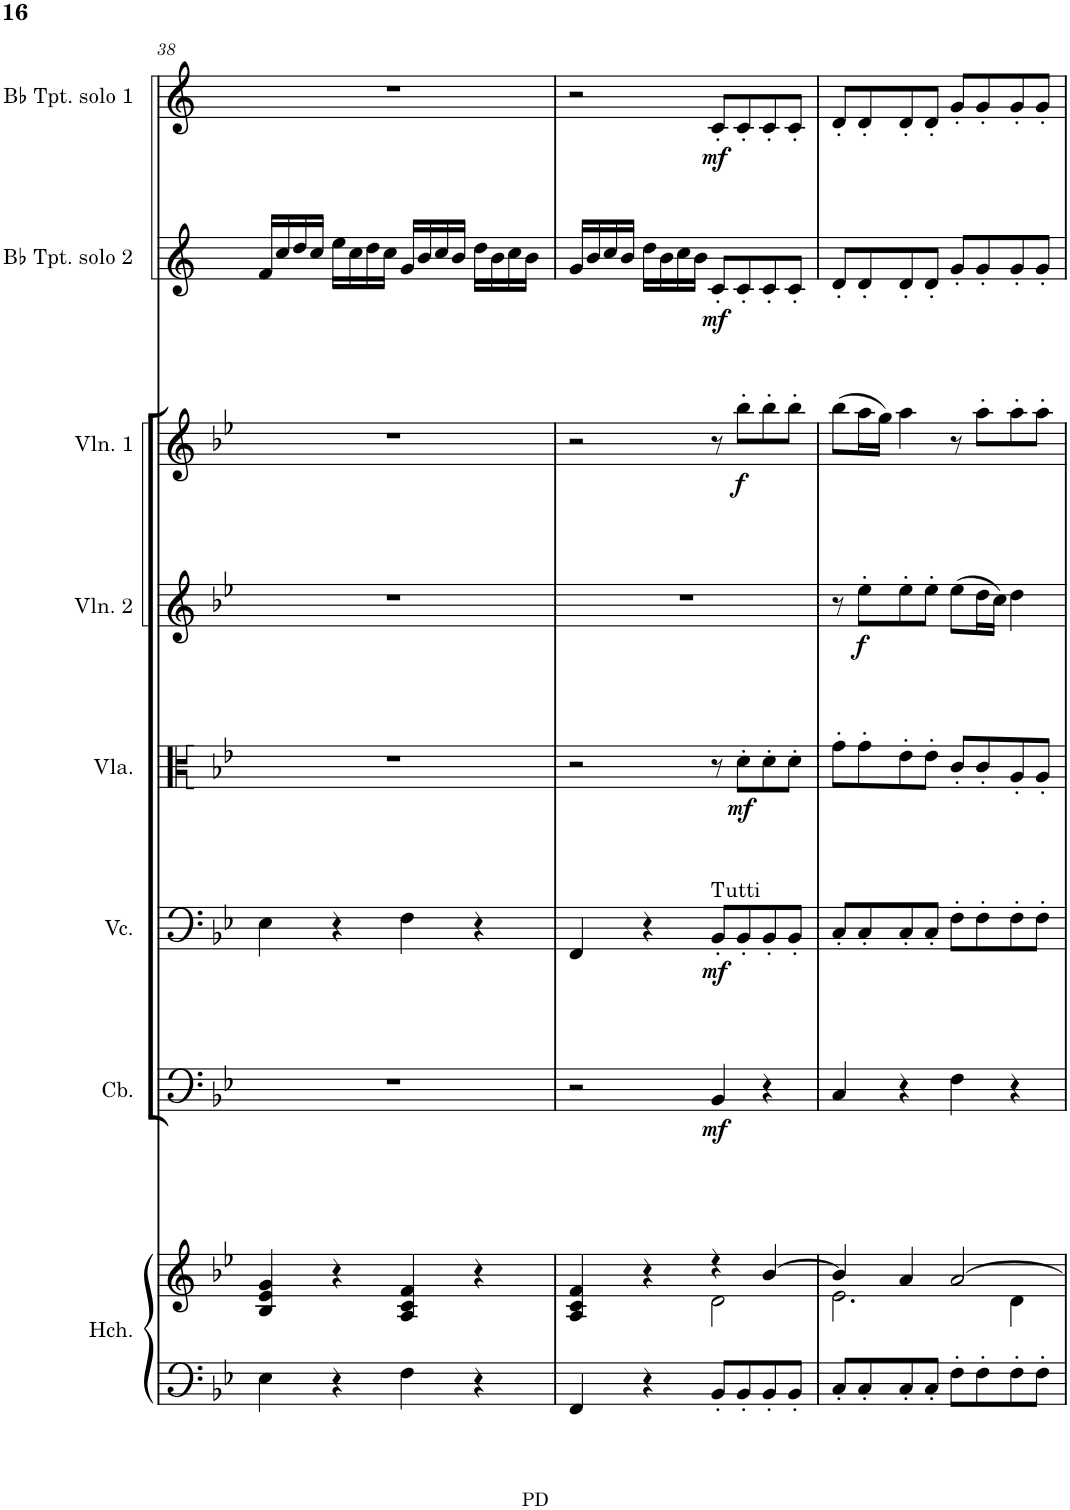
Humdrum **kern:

**kern	**kern	**kern	**dynam	**kern	**dynam	**kern	**dynam	**kern	**dynam	**kern	**dynam	**kern	**dynam	**kern	**dynam
*part8	*part8	*part7	*part7	*part6	*part6	*part5	*part5	*part4	*part4	*part3	*part3	*part2	*part2	*part1	*part1
*staff9	*staff8	*staff7	*staff7	*staff6	*staff6	*staff5	*staff5	*staff4	*staff4	*staff3	*staff3	*staff2	*staff2	*staff1	*staff1
*I"Harpsichord	*	*I"Contrabass	*	*I"Violoncello	*	*I"Viola	*	*I"Violin 2	*	*I"Violin 1	*	*I"Bb Trumpet solo 2	*	*I"Bb Trumpet solo 1	*
*I'Hch.	*	*I'Cb.	*	*I'Vc.	*	*I'Vla.	*	*I'Vln. 2	*	*I'Vln. 1	*	*I'Bb Tpt. solo 2	*	*I'Bb Tpt. solo 1	*
!!LO:PB:g=z
*clefF4	*clefG2	*clefF4	*	*clefF4	*	*clefC3	*	*clefG2	*	*clefG2	*	*clefG2	*	*clefG2	*
*	*	*Trd7c12	*	*	*	*	*	*	*	*	*	*Trd1c2	*	*Trd1c2	*
*k[b-e-]	*k[b-e-]	*k[b-e-]	*	*k[b-e-]	*	*k[b-e-]	*	*k[b-e-]	*	*k[b-e-]	*	*k[]	*	*k[]	*
*M4/4	*M4/4	*M4/4	*	*M4/4	*	*M4/4	*	*M4/4	*	*M4/4	*	*M4/4	*	*M4/4	*
*met(c)	*met(c)	*met(c)	*	*met(c)	*	*met(c)	*	*met(c)	*	*met(c)	*	*met(c)	*	*met(c)	*
=38	=38	=38	=38	=38	=38	=38	=38	=38	=38	=38	=38	=38	=38	=38	=38
4E-\	4B-/ 4e-/ 4g/	1r	.	4E-\	.	1r	.	1r	.	1r	.	16f/LL	.	1r	.
.	.	.	.	.	.	.	.	.	.	.	.	16cc/	.	.	.
.	.	.	.	.	.	.	.	.	.	.	.	16dd/	.	.	.
.	.	.	.	.	.	.	.	.	.	.	.	16cc/JJ	.	.	.
4r	4r	.	.	4r	.	.	.	.	.	.	.	16ee\LL	.	.	.
.	.	.	.	.	.	.	.	.	.	.	.	16cc\	.	.	.
.	.	.	.	.	.	.	.	.	.	.	.	16dd\	.	.	.
.	.	.	.	.	.	.	.	.	.	.	.	16cc\JJ	.	.	.
4F\	4A/ 4c/ 4f/	.	.	4F\	.	.	.	.	.	.	.	16g/LL	.	.	.
.	.	.	.	.	.	.	.	.	.	.	.	16b/	.	.	.
.	.	.	.	.	.	.	.	.	.	.	.	16cc/	.	.	.
.	.	.	.	.	.	.	.	.	.	.	.	16b/JJ	.	.	.
4r	4r	.	.	4r	.	.	.	.	.	.	.	16dd\LL	.	.	.
.	.	.	.	.	.	.	.	.	.	.	.	16b\	.	.	.
.	.	.	.	.	.	.	.	.	.	.	.	16cc\	.	.	.
.	.	.	.	.	.	.	.	.	.	.	.	16b\JJ	.	.	.
=39	=39	=39	=39	=39	=39	=39	=39	=39	=39	=39	=39	=39	=39	=39	=39
*	*^	*	*	*	*	*	*	*	*	*	*	*	*	*	*
4FF/	4A/ 4c/ 4f/	2ryy	2r	.	4FF/	.	2r	.	1r	.	2r	.	16g/LL	.	2r	.
.	.	.	.	.	.	.	.	.	.	.	.	.	16b/	.	.	.
.	.	.	.	.	.	.	.	.	.	.	.	.	16cc/	.	.	.
.	.	.	.	.	.	.	.	.	.	.	.	.	16b/JJ	.	.	.
4r	4r	.	.	.	4r	.	.	.	.	.	.	.	16dd\LL	.	.	.
.	.	.	.	.	.	.	.	.	.	.	.	.	16b\	.	.	.
.	.	.	.	.	.	.	.	.	.	.	.	.	16cc\	.	.	.
.	.	.	.	.	.	.	.	.	.	.	.	.	16b\JJ	.	.	.
!	!	!	!	!	!LO:TX:a:t=Tutti	!	!	!	!	!	!	!	!	!	!	!
!	!	!	!	!LO:DY:b	!	!LO:DY:b	!	!	!	!	!	!	!	!LO:DY:b	!	!LO:DY:b
8BB-'/L	4r	2d\	4BB-/	mf	8BB-'/L	mf	8r	.	.	.	8r	.	8c'/L	mf	8c'/L	mf
!	!	!	!	!	!	!	!	!LO:DY:b	!	!	!	!LO:DY:b	!	!	!	!
8BB-'/	.	.	.	.	8BB-'/	.	8d'\L	mf	.	.	8bb-'\L	f	8c'/	.	8c'/	.
8BB-'/	[4b-/	.	4r	.	8BB-'/	.	8d'\	.	.	.	8bb-'\	.	8c'/	.	8c'/	.
8BB-'/J	.	.	.	.	8BB-'/J	.	8d'\J	.	.	.	8bb-'\J	.	8c'/J	.	8c'/J	.
=40	=40	=40	=40	=40	=40	=40	=40	=40	=40	=40	=40	=40	=40	=40	=40	=40
8C'/L	4b-/]	2.e-\	4C/	.	8C'/L	.	8g'\L	.	8r	.	(8bb-\L	.	8d'/L	.	8d'/L	.
!	!	!	!	!	!	!	!	!	!	!LO:DY:b	!	!	!	!	!	!
8C'/	.	.	.	.	8C'/	.	8g'\	.	8ee-'\L	f	16aa\L	.	8d'/	.	8d'/	.
.	.	.	.	.	.	.	.	.	.	.	16gg\JJ)	.	.	.	.	.
8C'/	4a/	.	4r	.	8C'/	.	8e-'\	.	8ee-'\	.	4aa\	.	8d'/	.	8d'/	.
8C'/J	.	.	.	.	8C'/J	.	8e-'\J	.	8ee-'\J	.	.	.	8d'/J	.	8d'/J	.
8F'\L	[2a/	.	4F\	.	8F'\L	.	8c'/L	.	(8ee-\L	.	8r	.	8g'/L	.	8g'/L	.
8F'\	.	.	.	.	8F'\	.	8c'/	.	16dd\L	.	8aa'\L	.	8g'/	.	8g'/	.
.	.	.	.	.	.	.	.	.	16cc\JJ)	.	.	.	.	.	.	.
8F'\	.	4d\	4r	.	8F'\	.	8A'/	.	4dd\	.	8aa'\	.	8g'/	.	8g'/	.
8F'\J	.	.	.	.	8F'\J	.	8A'/J	.	.	.	8aa'\J	.	8g'/J	.	8g'/J	.
*	*v	*v	*	*	*	*	*	*	*	*	*	*	*	*	*	*
=	=	=	=	=	=	=	=	=	=	=	=	=	=	=	=
*-	*-	*-	*-	*-	*-	*-	*-	*-	*-	*-	*-	*-	*-	*-	*-
